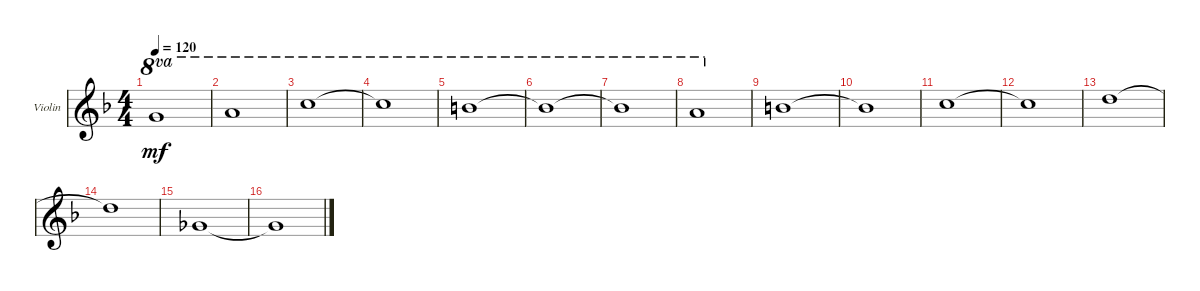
\defaultSystemsLayout 4
\bracketExtendMode groupsimilarinstruments
\multiBarRest
\firstSystemTrackNameOrientation horizontal
\otherSystemsTrackNameOrientation horizontal
\track ("Violin" "Violin") {multiBarRest instrument violin}
\staff {score}
\tuning (E5 A4 D4 G3)
\ts (4 4)
\tempo 120
\clef g2
\ks dminor
3.1.1{ot 8va dy mf} |
5.1.1{ot 8va} |
8.1.1{ot 8va} |
8.1{t}.1{ot 8va} |
7.1.1{ot 8va} |
7.1{t}.1{ot 8va} |
7.1{t}.1{ot 8va} |
5.1.1{ot 8va} |
4.4.1{ot 8vb} |
4.4{t}.1{ot 8vb} |
5.4.1{ot 8vb} |
5.4{t}.1{ot 8vb} |
0.3.1{ot 8vb} |
0.3{t}.1{ot 8vb} |
4.3.1 |
4.3{t}.1
